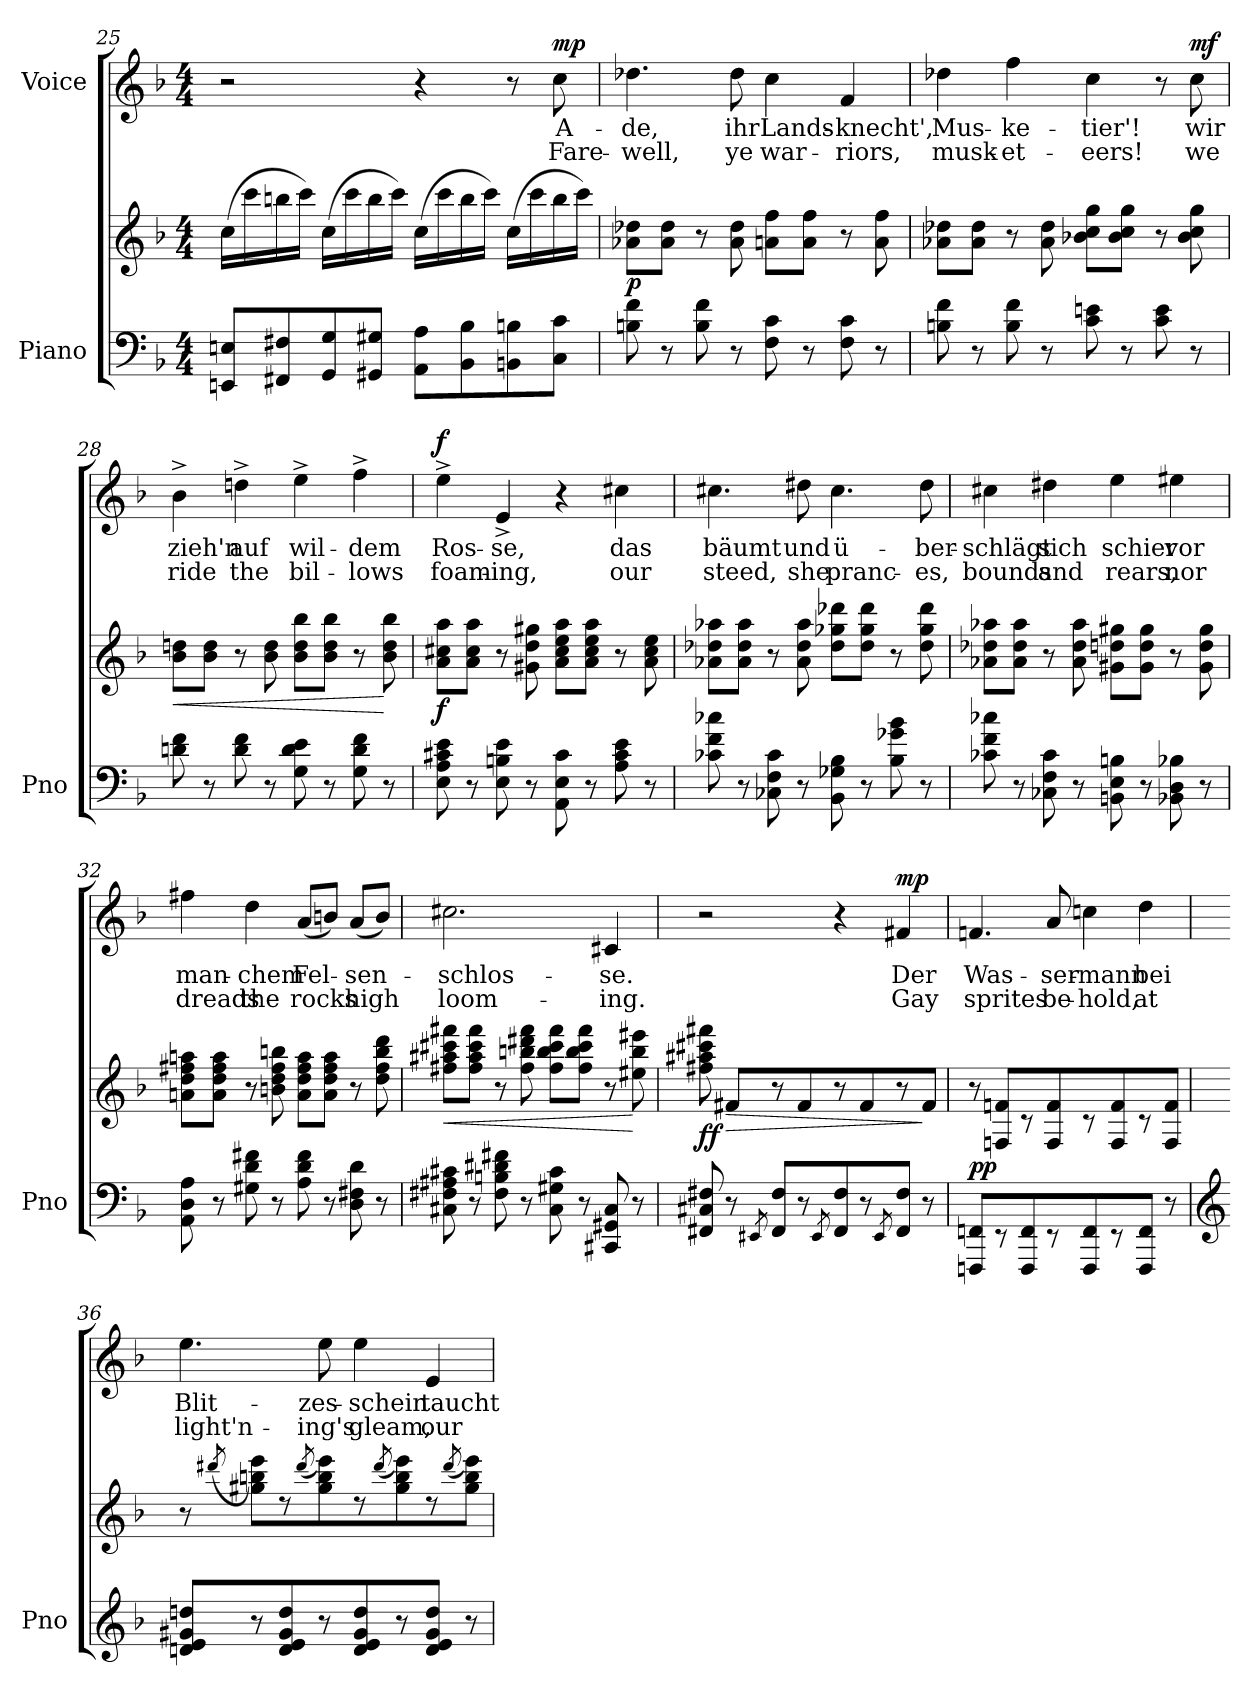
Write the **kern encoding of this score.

**kern	**kern	**dynam	**kern	**text	**text	**dynam
*part2	*part2	*part2	*part1	*part1	*part1	*part1
*staff3	*staff2	*staff2/3	*staff1	*staff1	*staff1	*staff1
*I"Piano	*	*	*I"Voice	*	*	*
*I'Pno	*	*	*	*	*	*
*clefF4	*clefG2	*	*clefG2	*	*	*
*k[b-]	*k[b-]	*	*k[b-]	*	*	*
*M4/4	*M4/4	*	*M4/4	*	*	*
=25	=25	=25	=25	=25	=25	=25
8EEn/ 8En/L	(>16cc\LL	.	2r	.	.	.
.	16ccc\	.	.	.	.	.
8FF#X/ 8F#X/	16bbn\	.	.	.	.	.
.	16ccc\JJ)	.	.	.	.	.
8GG/ 8G/	(>16cc\LL	.	.	.	.	.
.	16ccc\	.	.	.	.	.
8GG#X/ 8G#X/J	16bb\	.	.	.	.	.
.	16ccc\JJ)	.	.	.	.	.
8AA\ 8A\L	(>16cc\LL	.	4r	.	.	.
.	16ccc\	.	.	.	.	.
8BB-\ 8B-\	16bb\	.	.	.	.	.
.	16ccc\JJ)	.	.	.	.	.
8BBn\ 8Bn\	(>16cc\LL	.	8r	.	.	.
.	16ccc\	.	.	.	.	.
!	!	!	!	!LO:LY:b	!LO:LY:b	!LO:DY:a
8C\ 8c\J	16bb\	.	8cc\	-A-	-Fare-	mp
.	16ccc\JJ)	.	.	.	.	.
=26	=26	=26	=26	=26	=26	=26
!	!	!LO:DY:b	!	!LO:LY:b	!LO:LY:b	!
8Bn\ 8f\	8a-X\ 8dd-X\L	p	4.dd-X\	-de,	-well,	.
8r	8a-\ 8dd-\J	.	.	.	.	.
8B\ 8f\	8r	.	.	.	.	.
!	!	!	!	!LO:LY:b	!LO:LY:b	!
8r	8a-\ 8dd-\	.	8dd-\	ihr	ye	.
!	!	!	!	!LO:LY:b	!LO:LY:b	!
8F\ 8c\	8an\ 8ff\L	.	4cc\	Lands-	war-	.
8r	8a\ 8ff\J	.	.	.	.	.
!	!	!	!	!LO:LY:b	!LO:LY:b	!
8F\ 8c\	8r	.	4f/	-knecht',	-riors,	.
8r	8a\ 8ff\	.	.	.	.	.
!!LO:LB:g=z
=27	=27	=27	=27	=27	=27	=27
!	!	!	!	!LO:LY:b	!LO:LY:b	!
8Bn\ 8f\	8a-X\ 8dd-X\L	.	4dd-X\	Mus-	musk-	.
8r	8a-\ 8dd-\J	.	.	.	.	.
!	!	!	!	!LO:LY:b	!LO:LY:b	!
8B\ 8f\	8r	.	4ff\	-ke-	-et-	.
8r	8a-\ 8dd-\	.	.	.	.	.
!	!	!	!	!LO:LY:b	!LO:LY:b	!
8c\ 8en\	8b-X\ 8cc\ 8gg\L	.	4cc\	-tier'!	-eers!	.
8r	8b-\ 8cc\ 8gg\J	.	.	.	.	.
8c\ 8e\	8r	.	8r	.	.	.
!	!	!	!	!LO:LY:b	!LO:LY:b	!LO:DY:a
8r	8b-\ 8cc\ 8gg\	.	8cc\	wir	we	mf
=28	=28	=28	=28	=28	=28	=28
!	!	!LO:HP:b	!	!LO:LY:b	!LO:LY:b	!
8dn\ 8f\	8b-\ 8ddn\L	<	4b-^\	zieh'n	ride	.
8r	8b-\ 8dd\J	.	.	.	.	.
!	!	!	!	!LO:LY:b	!LO:LY:b	!
8d\ 8f\	8r	.	4ddn^\	auf	the	.
8r	8b-\ 8dd\	.	.	.	.	.
!	!	!	!	!LO:LY:b	!LO:LY:b	!
8G\ 8d\ 8e\	8b-\ 8dd\ 8bb-\L	.	4ee^\	wil-	bil-	.
8r	8b-\ 8dd\ 8bb-\J	.	.	.	.	.
!	!	!	!	!LO:LY:b	!LO:LY:b	!
8G\ 8d\ 8f\	8r	.	4ff^\	-dem	-lows	.
8r	8b-\ 8dd\ 8bb-\	[	.	.	.	.
=29	=29	=29	=29	=29	=29	=29
!	!	!LO:DY:b	!	!LO:LY:b	!LO:LY:b	!LO:DY:a
8E\ 8A\ 8c#X\ 8e\	8a\ 8cc#X\ 8aa\L	f	4ee^\	Ros-	foam-	f
8r	8a\ 8cc#\ 8aa\J	.	.	.	.	.
!	!	!	!	!LO:LY:b	!LO:LY:b	!
8E\ 8Bn\ 8e\	8r	.	4e^/	-se,	-ing,	.
8r	8g#X\ 8dd\ 8gg#X\	.	.	.	.	.
8AA\ 8E\ 8c#\	8a\ 8cc#\ 8ee\ 8aa\L	.	4r	.	.	.
8r	8a\ 8cc#\ 8ee\ 8aa\J	.	.	.	.	.
!	!	!	!	!LO:LY:b	!LO:LY:b	!
8A\ 8c#\ 8e\	8r	.	4cc#X\	das	our	.
8r	8a\ 8cc#\ 8ee\	.	.	.	.	.
!!LO:LB:g=z
=30	=30	=30	=30	=30	=30	=30
!	!	!	!	!LO:LY:b	!LO:LY:b	!
8c-X\ 8f\ 8cc-X\	8a-X\ 8dd-X\ 8aa-X\L	.	4.cc#X\	bäumt	steed,	.
8r	8a-\ 8dd-\ 8aa-\J	.	.	.	.	.
8C-X\ 8F\ 8c-\	8r	.	.	.	.	.
!	!	!	!	!LO:LY:b	!LO:LY:b	!
8r	8a-\ 8dd-\ 8aa-\	.	8dd#X\	und	she	.
!	!	!	!	!LO:LY:b	!LO:LY:b	!
8BB-\ 8G-X\ 8B-\	8dd-\ 8gg-X\ 8ddd-X\L	.	4.cc#\	ü-	pranc-	.
8r	8dd-\ 8gg-\ 8ddd-\J	.	.	.	.	.
8B-\ 8g-X\ 8b-\	8r	.	.	.	.	.
!	!	!	!	!LO:LY:b	!LO:LY:b	!
8r	8dd-\ 8gg-\ 8ddd-\	.	8dd#\	-ber-	-es,	.
=31	=31	=31	=31	=31	=31	=31
!	!	!	!	!LO:LY:b	!LO:LY:b	!
8c-X\ 8f\ 8cc-X\	8a-X\ 8dd-X\ 8aa-X\L	.	4cc#X\	-schlägt	bounds	.
8r	8a-\ 8dd-\ 8aa-\J	.	.	.	.	.
!	!	!	!	!LO:LY:b	!LO:LY:b	!
8C-X\ 8F\ 8c-\	8r	.	4dd#X\	sich	and	.
8r	8a-\ 8dd-\ 8aa-\	.	.	.	.	.
!	!	!	!	!LO:LY:b	!LO:LY:b	!
8BBn\ 8E\ 8Bn\	8g#X\ 8ddn\ 8gg#X\L	.	4ee\	schier	rears,	.
8r	8g#\ 8dd\ 8gg#\J	.	.	.	.	.
!	!	!	!	!LO:LY:b	!LO:LY:b	!
8BB-X\ 8D\ 8B-X\	8r	.	4ee#X\	vor	nor	.
8r	8g#\ 8dd\ 8gg#\	.	.	.	.	.
=32	=32	=32	=32	=32	=32	=32
!	!	!	!	!LO:LY:b	!LO:LY:b	!
8AA\ 8D\ 8A\	8an\ 8dd\ 8ff#X\ 8aan\L	.	4ff#X\	man-	dreads	.
8r	8a\ 8dd\ 8ff#\ 8aa\J	.	.	.	.	.
!	!	!	!	!LO:LY:b	!LO:LY:b	!
8G#X\ 8d\ 8f#X\	8r	.	4dd\	-chem	the	.
8r	8bn\ 8dd\ 8ff#\ 8bbn\	.	.	.	.	.
!	!	!	!	!LO:LY:b	!LO:LY:b	!
8A\ 8d\ 8f#\	8a\ 8dd\ 8ff#\ 8aa\L	.	(<8a/L	Fel-	rocks	.
8r	8a\ 8dd\ 8ff#\ 8aa\J	.	8bn/J)	.	.	.
!	!	!	!	!LO:LY:b	!LO:LY:b	!
8D\ 8F#X\ 8d\	8r	.	(<8a/L	-sen-	high	.
8r	8dd\ 8ff#\ 8bb\ 8ddd\	.	8b/J)	.	.	.
!!LO:PB:g=z
=33	=33	=33	=33	=33	=33	=33
!	!	!LO:HP:b	!	!LO:LY:b	!LO:LY:b	!
8C#X\ 8F#X\ 8A#X\ 8c#X\	8ff#X\ 8aa#X\ 8ccc#X\ 8fff#X\L	<	2.cc#X\	-schlos-	loom-	.
8r	8ff#\ 8aa#\ 8ccc#\ 8fff#\J	.	.	.	.	.
8F#\ 8Bn\ 8d#X\ 8f#X\	8r	.	.	.	.	.
8r	8ff#\ 8bbn\ 8ddd#X\ 8fff#\	.	.	.	.	.
8C#\ 8G#X\ 8c#\	8ff#\ 8bb\ 8ccc#\ 8fff#\L	.	.	.	.	.
8r	8ff#\ 8bb\ 8ccc#\ 8fff#\J	.	.	.	.	.
!	!	!	!	!LO:LY:b	!LO:LY:b	!
8CC#X/ 8GG#X/ 8C#/	8r	.	4c#X/	-se.	-ing.	.
8r	8ee#X\ 8bb\ 8eee#X\	[	.	.	.	.
=34	=34	=34	=34	=34	=34	=34
!	!	!LO:HP:b	!	!	!	!
!	!	!LO:DY:n=1:b	!	!	!	!
8FF#X/ 8C#X/ 8F#X/	8ff#X\ 8aa#X\ 8ccc#X\ 8fff#X\	> ff	2r	.	.	.
8r	8f#X/L	.	.	.	.	.
8qEE#X/	.	.	.	.	.	.
8FF#/ 8F#/L	8r	.	.	.	.	.
8r	8f#/	.	.	.	.	.
8qEE#/	.	.	.	.	.	.
8FF#/ 8F#/	8r	.	4r	.	.	.
8r	8f#/	.	.	.	.	.
8qEE#/	.	.	.	.	.	.
!	!	!	!	!LO:LY:b	!LO:LY:b	!LO:DY:a
8FF#/ 8F#/J	8r	.	4f#X/	Der	Gay	mp
8r	8f#/J	]	.	.	.	.
=35	=35	=35	=35	=35	=35	=35
!	!	!LO:DY:b	!	!LO:LY:b	!LO:LY:b	!
8FFFn/ 8FFn/L	8r	pp	4.fn/	Was-	sprites	.
8r	8Fn/ 8fn/L	.	.	.	.	.
8FFF/ 8FF/	8r	.	.	.	.	.
!	!	!	!	!LO:LY:b	!LO:LY:b	!
8r	8F/ 8f/	.	8a/	-ser-	be-	.
!	!	!	!	!LO:LY:b	!LO:LY:b	!
8FFF/ 8FF/	8r	.	4ccn\	-mann	-hold,	.
8r	8F/ 8f/	.	.	.	.	.
!	!	!	!	!LO:LY:b	!LO:LY:b	!
8FFF/ 8FF/J	8r	.	4dd\	bei	at	.
8r	8F/ 8f/J	.	.	.	.	.
!!LO:LB:g=z
=36	=36	=36	=36	=36	=36	=36
*clefG2	*	*	*	*	*	*
!	!	!	!	!LO:LY:b	!LO:LY:b	!
8dn/ 8e/ 8g#X/ 8ddn/L	8r	.	4.ee\	Blit-	light'n-	.
.	(>8qddd#X/	.	.	.	.	.
8r	8gg#X\ 8bbn\ 8eee\L)	.	.	.	.	.
8d/ 8e/ 8g#/ 8dd/	8rdd	.	.	.	.	.
.	(>8qddd#/	.	.	.	.	.
!	!	!	!	!LO:LY:b	!LO:LY:b	!
8r	8gg#\ 8bb\ 8eee\)	.	8ee\	-zes-	-ing's	.
!	!	!	!	!LO:LY:b	!LO:LY:b	!
8d/ 8e/ 8g#/ 8dd/	8rdd	.	4ee\	-schein	gleam,	.
.	(>8qddd#/	.	.	.	.	.
8r	8gg#\ 8bb\ 8eee\)	.	.	.	.	.
!	!	!	!	!LO:LY:b	!LO:LY:b	!
8d/ 8e/ 8g#/ 8dd/J	8rdd	.	4e/	taucht	our	.
.	(>8qddd#/	.	.	.	.	.
8r	8gg#\ 8bb\ 8eee\J)	.	.	.	.	.
=	=	=	=	=	=	=
*-	*-	*-	*-	*-	*-	*-
